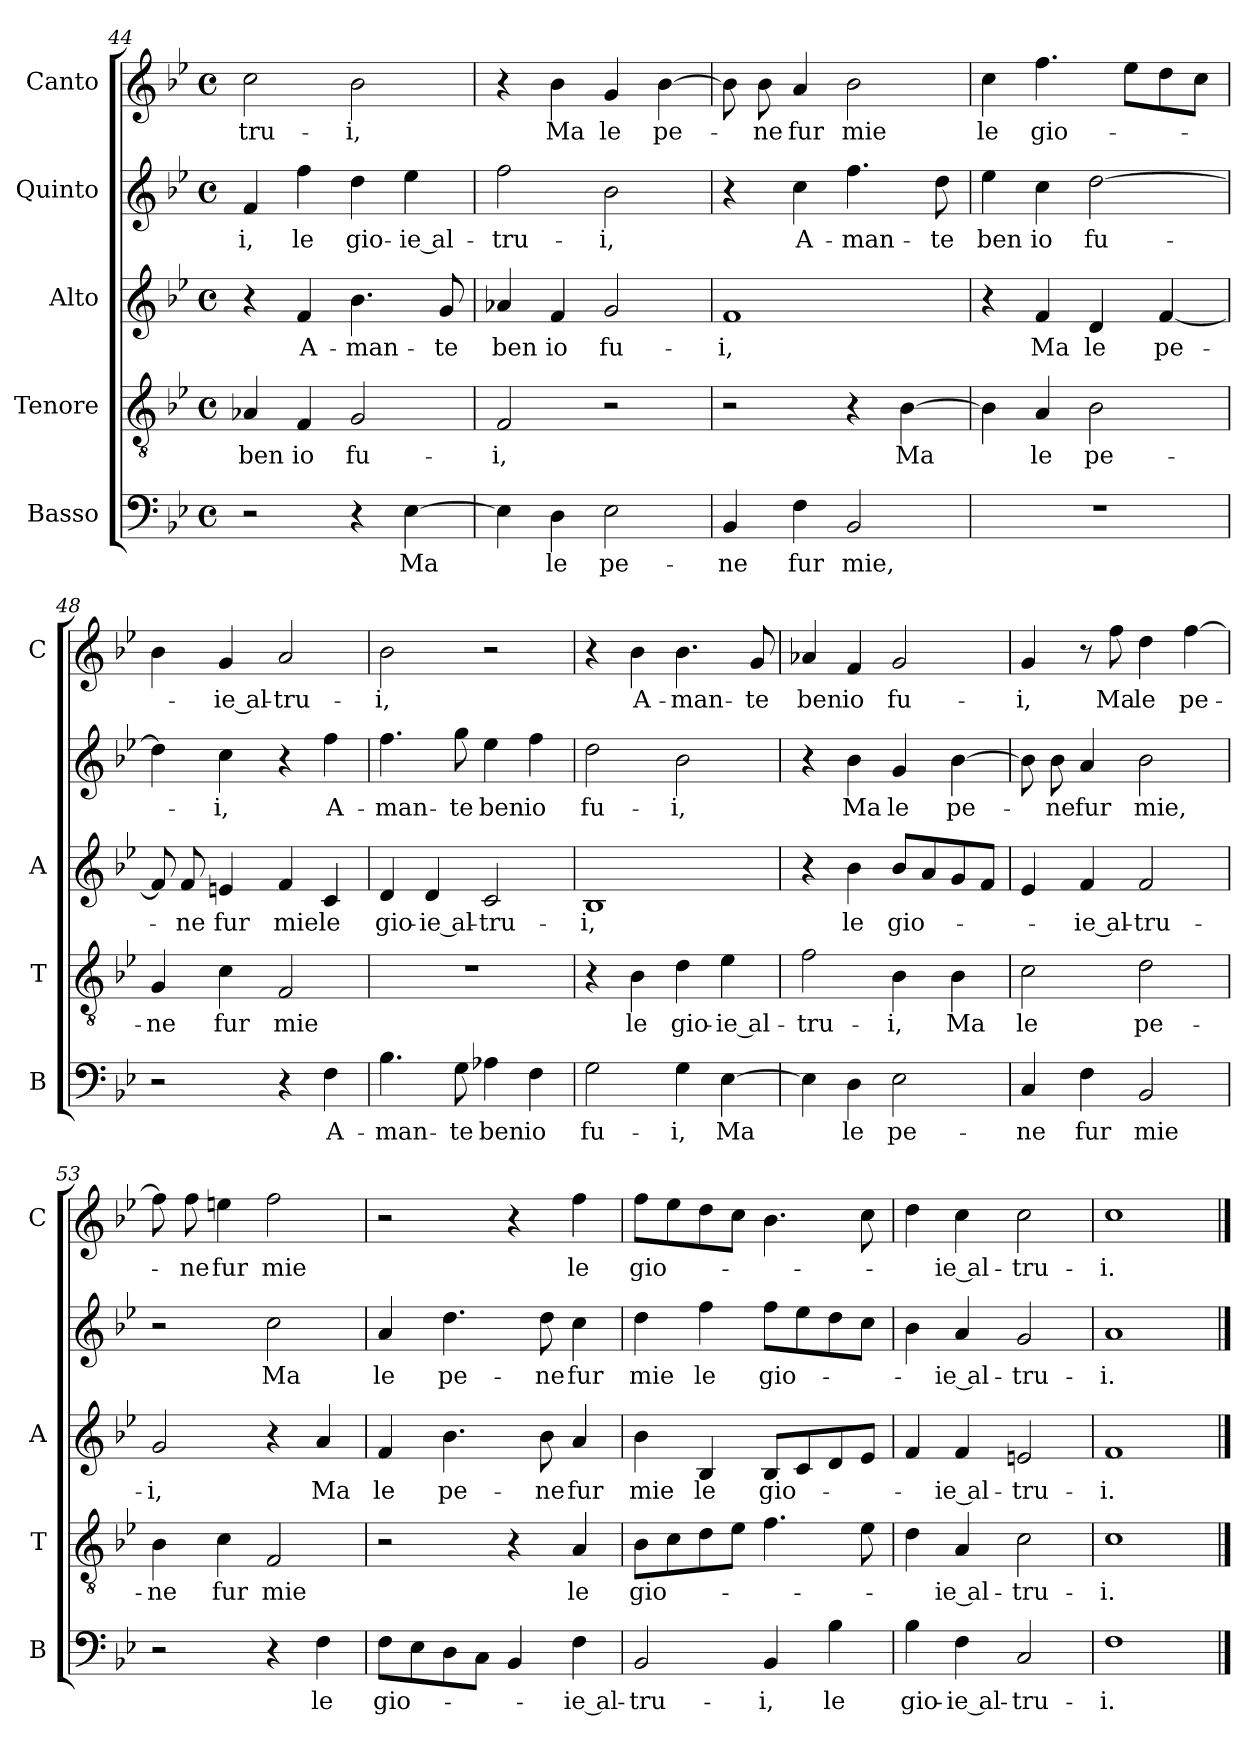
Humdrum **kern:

**kern	**text	**kern	**text	**kern	**text	**kern	**text	**kern	**text
*part5	*part5	*part4	*part4	*part3	*part3	*part2	*part2	*part1	*part1
*staff5	*staff5	*staff4	*staff4	*staff3	*staff3	*staff2	*staff2	*staff1	*staff1
*I"Basso	*	*I"Tenore	*	*I"Alto	*	*I"Quinto	*	*I"Canto	*
*I'B	*	*I'T	*	*I'A	*	*	*	*I'C	*
!!LO:LB:g=z
*clefF4	*	*clefGv2	*	*clefG2	*	*clefG2	*	*clefG2	*
*k[b-e-]	*	*k[b-e-]	*	*k[b-e-]	*	*k[b-e-]	*	*k[b-e-]	*
*B-:	*	*B-:	*	*B-:	*	*B-:	*	*B-:	*
*M4/4	*	*M4/4	*	*M4/4	*	*M4/4	*	*M4/4	*
*met(c)	*	*met(c)	*	*met(c)	*	*met(c)	*	*met(c)	*
=44	=44	=44	=44	=44	=44	=44	=44	=44	=44
!	!	!	!LO:LY:b	!	!	!	!LO:LY:b	!	!LO:LY:b
2r	.	4A-X/	ben	4r	.	4f/	-i,	2cc\	-tru-
!	!	!	!LO:LY:b	!	!LO:LY:b	!	!LO:LY:b	!	!
.	.	4F/	io	4f/	A-	4ff\	le	.	.
!	!	!	!LO:LY:b	!	!LO:LY:b	!	!LO:LY:b	!	!LO:LY:b
4r	.	2G/	fu-	4.b-\	-man-	4dd\	gio-	2b-\	-i,
!	!LO:LY:b	!	!	!	!	!	!LO:LY:b	!	!
[4E-\	Ma	.	.	.	.	4ee-\	-ie al-	.	.
!	!	!	!	!	!LO:LY:b	!	!	!	!
.	.	.	.	8g/	-te	.	.	.	.
=45	=45	=45	=45	=45	=45	=45	=45	=45	=45
!	!	!	!LO:LY:b	!	!LO:LY:b	!	!LO:LY:b	!	!
4E-\]	.	2F/	-i,	4a-X/	ben	2ff\	-tru-	4r	.
!	!LO:LY:b	!	!	!	!LO:LY:b	!	!	!	!LO:LY:b
4D\	le	.	.	4f/	io	.	.	4b-\	Ma
!	!LO:LY:b	!	!	!	!LO:LY:b	!	!LO:LY:b	!	!LO:LY:b
2E-\	pe-	2r	.	2g/	fu-	2b-\	-i,	4g/	le
!	!	!	!	!	!	!	!	!	!LO:LY:b
.	.	.	.	.	.	.	.	[4b-\	pe-
=46	=46	=46	=46	=46	=46	=46	=46	=46	=46
!	!LO:LY:b	!	!	!	!LO:LY:b	!	!	!	!
4BB-/	-ne	2r	.	1f	-i,	4r	.	8b-\]	.
!	!	!	!	!	!	!	!	!	!LO:LY:b
.	.	.	.	.	.	.	.	8b-\	-ne
!	!LO:LY:b	!	!	!	!	!	!LO:LY:b	!	!LO:LY:b
4F\	fur	.	.	.	.	4cc\	A-	4a/	fur
!	!LO:LY:b	!	!	!	!	!	!LO:LY:b	!	!LO:LY:b
2BB-/	mie,	4r	.	.	.	4.ff\	-man-	2b-\	mie
!	!	!	!LO:LY:b	!	!	!	!	!	!
.	.	[4B-\	Ma	.	.	.	.	.	.
!	!	!	!	!	!	!	!LO:LY:b	!	!
.	.	.	.	.	.	8dd\	-te	.	.
=47	=47	=47	=47	=47	=47	=47	=47	=47	=47
!	!	!	!	!	!	!	!LO:LY:b	!	!LO:LY:b
1r	.	4B-\]	.	4r	.	4ee-\	ben	4cc\	le
!	!	!	!LO:LY:b	!	!LO:LY:b	!	!LO:LY:b	!	!LO:LY:b
.	.	4A/	le	4f/	Ma	4cc\	io	4.ff\	gio-
!	!	!	!LO:LY:b	!	!LO:LY:b	!	!LO:LY:b	!	!
.	.	2B-\	pe-	4d/	le	[2dd\	fu-	.	.
.	.	.	.	.	.	.	.	8ee-\L	.
!	!	!	!	!	!LO:LY:b	!	!	!	!
.	.	.	.	[4f/	pe-	.	.	8dd\	.
.	.	.	.	.	.	.	.	8cc\J	.
=48	=48	=48	=48	=48	=48	=48	=48	=48	=48
!	!	!	!LO:LY:b	!	!	!	!	!	!
2r	.	4G/	-ne	8f/]	.	4dd\]	.	4b-\	.
!	!	!	!	!	!LO:LY:b	!	!	!	!
.	.	.	.	8f/	-ne	.	.	.	.
!	!	!	!LO:LY:b	!	!LO:LY:b	!	!LO:LY:b	!	!LO:LY:b
.	.	4c\	fur	4en/	fur	4cc\	-i,	4g/	-ie al-
!	!	!	!LO:LY:b	!	!LO:LY:b	!	!	!	!LO:LY:b
4r	.	2F/	mie	4f/	mie	4r	.	2a/	-tru-
!	!LO:LY:b	!	!	!	!LO:LY:b	!	!LO:LY:b	!	!
4F\	A-	.	.	4c/	le	4ff\	A-	.	.
=49	=49	=49	=49	=49	=49	=49	=49	=49	=49
!	!LO:LY:b	!	!	!	!LO:LY:b	!	!LO:LY:b	!	!LO:LY:b
4.B-\	-man-	1r	.	4d/	gio-	4.ff\	-man-	2b-\	-i,
!	!	!	!	!	!LO:LY:b	!	!	!	!
.	.	.	.	4d/	-ie al-	.	.	.	.
!	!LO:LY:b	!	!	!	!	!	!LO:LY:b	!	!
8G\	-te	.	.	.	.	8gg\	-te	.	.
!	!LO:LY:b	!	!	!	!LO:LY:b	!	!LO:LY:b	!	!
4A-X\	ben	.	.	2c/	-tru-	4ee-\	ben	2r	.
!	!LO:LY:b	!	!	!	!	!	!LO:LY:b	!	!
4F\	io	.	.	.	.	4ff\	io	.	.
=50	=50	=50	=50	=50	=50	=50	=50	=50	=50
!	!LO:LY:b	!	!	!	!LO:LY:b	!	!LO:LY:b	!	!
2G\	fu-	4r	.	1B-	-i,	2dd\	fu-	4r	.
!	!	!	!LO:LY:b	!	!	!	!	!	!LO:LY:b
.	.	4B-\	le	.	.	.	.	4b-\	A-
!	!LO:LY:b	!	!LO:LY:b	!	!	!	!LO:LY:b	!	!LO:LY:b
4G\	-i,	4d\	gio-	.	.	2b-\	-i,	4.b-\	-man-
!	!LO:LY:b	!	!LO:LY:b	!	!	!	!	!	!
[4E-\	Ma	4e-\	-ie al-	.	.	.	.	.	.
!	!	!	!	!	!	!	!	!	!LO:LY:b
.	.	.	.	.	.	.	.	8g/	-te
!!LO:LB:g=z
=51	=51	=51	=51	=51	=51	=51	=51	=51	=51
!	!	!	!LO:LY:b	!	!	!	!	!	!LO:LY:b
4E-\]	.	2f\	-tru-	4r	.	4r	.	4a-X/	ben
!	!LO:LY:b	!	!	!	!LO:LY:b	!	!LO:LY:b	!	!LO:LY:b
4D\	le	.	.	4b-\	le	4b-\	Ma	4f/	io
!	!LO:LY:b	!	!LO:LY:b	!	!LO:LY:b	!	!LO:LY:b	!	!LO:LY:b
2E-\	pe-	4B-\	-i,	8b-/L	gio-	4g/	le	2g/	fu-
.	.	.	.	8a/	.	.	.	.	.
!	!	!	!LO:LY:b	!	!	!	!LO:LY:b	!	!
.	.	4B-\	Ma	8g/	.	[4b-\	pe-	.	.
.	.	.	.	8f/J	.	.	.	.	.
=52	=52	=52	=52	=52	=52	=52	=52	=52	=52
!	!LO:LY:b	!	!LO:LY:b	!	!	!	!	!	!LO:LY:b
4C/	-ne	2c\	le	4e-/	.	8b-\]	.	4g/	-i,
!	!	!	!	!	!	!	!LO:LY:b	!	!
.	.	.	.	.	.	8b-\	-ne	.	.
!	!LO:LY:b	!	!	!	!LO:LY:b	!	!LO:LY:b	!	!
4F\	fur	.	.	4f/	-ie al-	4a/	fur	8r	.
!	!	!	!	!	!	!	!	!	!LO:LY:b
.	.	.	.	.	.	.	.	8ff\	Ma
!	!LO:LY:b	!	!LO:LY:b	!	!LO:LY:b	!	!LO:LY:b	!	!LO:LY:b
2BB-/	mie	2d\	pe-	2f/	-tru-	2b-\	mie,	4dd\	le
!	!	!	!	!	!	!	!	!	!LO:LY:b
.	.	.	.	.	.	.	.	[4ff\	pe-
=53	=53	=53	=53	=53	=53	=53	=53	=53	=53
!	!	!	!LO:LY:b	!	!LO:LY:b	!	!	!	!
2r	.	4B-\	-ne	2g/	-i,	2r	.	8ff\]	.
!	!	!	!	!	!	!	!	!	!LO:LY:b
.	.	.	.	.	.	.	.	8ff\	-ne
!	!	!	!LO:LY:b	!	!	!	!	!	!LO:LY:b
.	.	4c\	fur	.	.	.	.	4een\	fur
!	!	!	!LO:LY:b	!	!	!	!LO:LY:b	!	!LO:LY:b
4r	.	2F/	mie	4r	.	2cc\	Ma	2ff\	mie
!	!LO:LY:b	!	!	!	!LO:LY:b	!	!	!	!
4F\	le	.	.	4a/	Ma	.	.	.	.
=54	=54	=54	=54	=54	=54	=54	=54	=54	=54
!	!LO:LY:b	!	!	!	!LO:LY:b	!	!LO:LY:b	!	!
8F\L	gio-	2r	.	4f/	le	4a/	le	2r	.
8E-\	.	.	.	.	.	.	.	.	.
!	!	!	!	!	!LO:LY:b	!	!LO:LY:b	!	!
8D\	.	.	.	4.b-\	pe-	4.dd\	pe-	.	.
8C\J	.	.	.	.	.	.	.	.	.
4BB-/	.	4r	.	.	.	.	.	4r	.
!	!	!	!	!	!LO:LY:b	!	!LO:LY:b	!	!
.	.	.	.	8b-\	-ne	8dd\	-ne	.	.
!	!LO:LY:b	!	!LO:LY:b	!	!LO:LY:b	!	!LO:LY:b	!	!LO:LY:b
4F\	-ie al-	4A/	le	4a/	fur	4cc\	fur	4ff\	le
=55	=55	=55	=55	=55	=55	=55	=55	=55	=55
!	!LO:LY:b	!	!LO:LY:b	!	!LO:LY:b	!	!LO:LY:b	!	!LO:LY:b
2BB-/	-tru-	8B-\L	gio-	4b-\	mie	4dd\	mie	8ff\L	gio-
.	.	8c\	.	.	.	.	.	8ee-\	.
!	!	!	!	!	!LO:LY:b	!	!LO:LY:b	!	!
.	.	8d\	.	4B-/	le	4ff\	le	8dd\	.
.	.	8e-\J	.	.	.	.	.	8cc\J	.
!	!LO:LY:b	!	!	!	!LO:LY:b	!	!LO:LY:b	!	!
4BB-/	-i,	4.f\	.	8B-/L	gio-	8ff\L	gio-	4.b-\	.
.	.	.	.	8c/	.	8ee-\	.	.	.
!	!LO:LY:b	!	!	!	!	!	!	!	!
4B-\	le	.	.	8d/	.	8dd\	.	.	.
.	.	8e-\	.	8e-/J	.	8cc\J	.	8cc\	.
=56	=56	=56	=56	=56	=56	=56	=56	=56	=56
!	!LO:LY:b	!	!	!	!	!	!	!	!
4B-\	gio-	4d\	.	4f/	.	4b-\	.	4dd\	.
!	!LO:LY:b	!	!LO:LY:b	!	!LO:LY:b	!	!LO:LY:b	!	!LO:LY:b
4F\	-ie al-	4A/	-ie al-	4f/	-ie al-	4a/	-ie al-	4cc\	-ie al-
!	!LO:LY:b	!	!LO:LY:b	!	!LO:LY:b	!	!LO:LY:b	!	!LO:LY:b
2C/	-tru-	2c\	-tru-	2en/	-tru-	2g/	-tru-	2cc\	-tru-
=57	=57	=57	=57	=57	=57	=57	=57	=57	=57
!	!LO:LY:b	!	!LO:LY:b	!	!LO:LY:b	!	!LO:LY:b	!	!LO:LY:b
1F	-i.	1c	-i.	1f	-i.	1a	-i.	1cc	-i.
==	==	==	==	==	==	==	==	==	==
*-	*-	*-	*-	*-	*-	*-	*-	*-	*-
